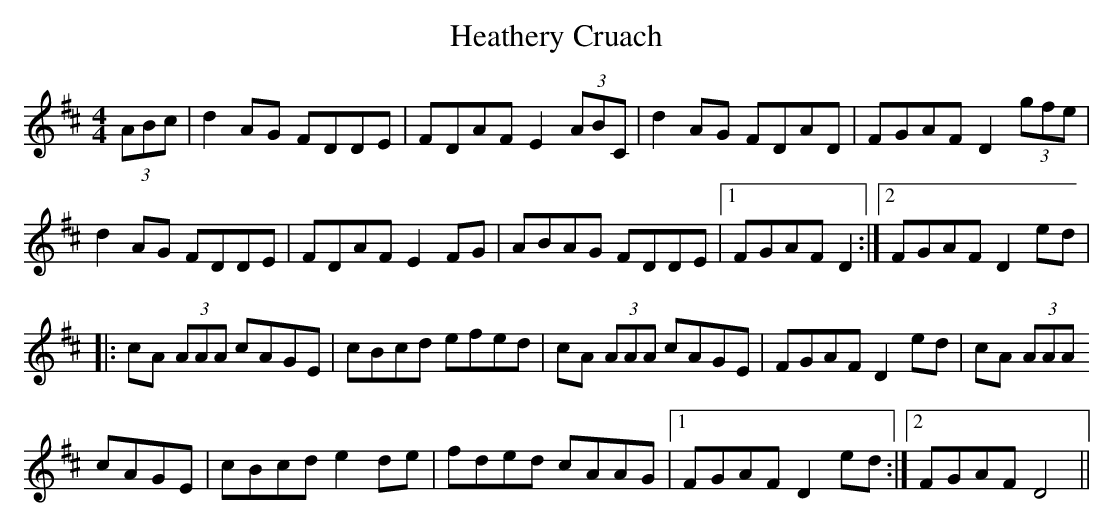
X:1
T:Heathery Cruach
M:4/4
L:1/8
K:D
(3ABc | d2 AG FDDE| FDAF E2 (3ABC | d2 AG FDAD| FGAF D2 (3gfe |
d2 AG FDDE| FDAF E2 FG| ABAG FDDE|1 FGAF D2 :|2 FGAF D2 ed|
|: cA (3AAA cAGE| cBcd efed| cA (3AAA cAGE| FGAF D2 ed| cA (3AAA
cAGE| cBcd e2 de| fded cAAG|1 FGAF D2 ed :|2 FGAF D4||
